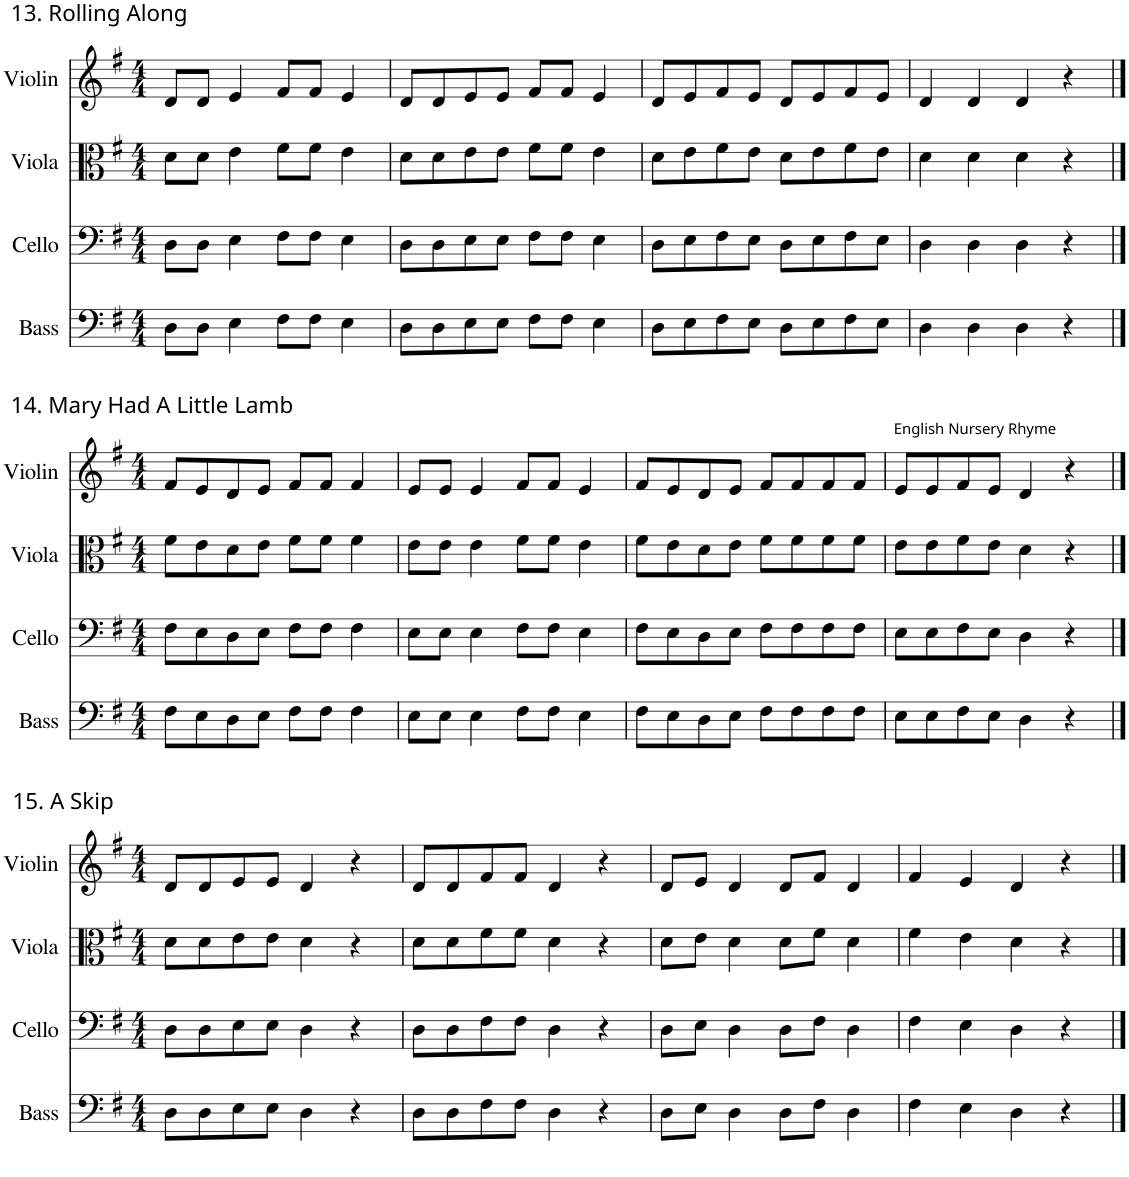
**kern	**kern	**kern	**kern
*part4	*part3	*part2	*part1
*staff4	*staff3	*staff2	*staff1
*I"Bass	*I"Cello	*I"Viola	*I"Violin
*I'Bass	*I'Cello	*I'Vla.	*I'Violin
!!LO:PB:g=z
*clefF4	*clefF4	*clefC3	*clefG2
*Trd7c12	*	*	*
*k[f#]	*k[f#]	*k[f#]	*k[f#]
*M4/4	*M4/4	*M4/4	*M4/4
=1	=1	=1	=1
!	!	!	!LO:TX:a:t=13. Rolling Along
8D\L	8D\L	8d\L	8d/L
8D\J	8D\J	8d\J	8d/J
4E\	4E\	4e\	4e/
8F#\L	8F#\L	8f#\L	8f#/L
8F#\J	8F#\J	8f#\J	8f#/J
4E\	4E\	4e\	4e/
=2	=2	=2	=2
8D\L	8D\L	8d\L	8d/L
8D\	8D\	8d\	8d/
8E\	8E\	8e\	8e/
8E\J	8E\J	8e\J	8e/J
8F#\L	8F#\L	8f#\L	8f#/L
8F#\J	8F#\J	8f#\J	8f#/J
4E\	4E\	4e\	4e/
=3	=3	=3	=3
8D\L	8D\L	8d\L	8d/L
8E\	8E\	8e\	8e/
8F#\	8F#\	8f#\	8f#/
8E\J	8E\J	8e\J	8e/J
8D\L	8D\L	8d\L	8d/L
8E\	8E\	8e\	8e/
8F#\	8F#\	8f#\	8f#/
8E\J	8E\J	8e\J	8e/J
=4	=4	=4	=4
4D\	4D\	4d\	4d/
4D\	4D\	4d\	4d/
4D\	4D\	4d\	4d/
4r	4r	4r	4r
!!LO:LB:g=z
==1	==1	==1	==1
*M4/4	*M4/4	*M4/4	*M4/4
!	!	!	!LO:TX:a:t=14. Mary Had A Little Lamb
8F#\L	8F#\L	8f#\L	8f#/L
8E\	8E\	8e\	8e/
8D\	8D\	8d\	8d/
8E\J	8E\J	8e\J	8e/J
8F#\L	8F#\L	8f#\L	8f#/L
8F#\J	8F#\J	8f#\J	8f#/J
4F#\	4F#\	4f#\	4f#/
=2	=2	=2	=2
8E\L	8E\L	8e\L	8e/L
8E\J	8E\J	8e\J	8e/J
4E\	4E\	4e\	4e/
8F#\L	8F#\L	8f#\L	8f#/L
8F#\J	8F#\J	8f#\J	8f#/J
4E\	4E\	4e\	4e/
=3	=3	=3	=3
8F#\L	8F#\L	8f#\L	8f#/L
8E\	8E\	8e\	8e/
8D\	8D\	8d\	8d/
8E\J	8E\J	8e\J	8e/J
8F#\L	8F#\L	8f#\L	8f#/L
8F#\	8F#\	8f#\	8f#/
8F#\	8F#\	8f#\	8f#/
8F#\J	8F#\J	8f#\J	8f#/J
=4	=4	=4	=4
!	!	!	!LO:TX:a:t=English Nursery Rhyme
8E\L	8E\L	8e\L	8e/L
8E\	8E\	8e\	8e/
8F#\	8F#\	8f#\	8f#/
8E\J	8E\J	8e\J	8e/J
4D\	4D\	4d\	4d/
4r	4r	4r	4r
!!LO:LB:g=z
==1	==1	==1	==1
*M4/4	*M4/4	*M4/4	*M4/4
!	!	!	!LO:TX:a:t=15. A Skip
8D\L	8D\L	8d\L	8d/L
8D\	8D\	8d\	8d/
8E\	8E\	8e\	8e/
8E\J	8E\J	8e\J	8e/J
4D\	4D\	4d\	4d/
4r	4r	4r	4r
=2	=2	=2	=2
8D\L	8D\L	8d\L	8d/L
8D\	8D\	8d\	8d/
8F#\	8F#\	8f#\	8f#/
8F#\J	8F#\J	8f#\J	8f#/J
4D\	4D\	4d\	4d/
4r	4r	4r	4r
=3	=3	=3	=3
8D\L	8D\L	8d\L	8d/L
8E\J	8E\J	8e\J	8e/J
4D\	4D\	4d\	4d/
8D\L	8D\L	8d\L	8d/L
8F#\J	8F#\J	8f#\J	8f#/J
4D\	4D\	4d\	4d/
=4	=4	=4	=4
4F#\	4F#\	4f#\	4f#/
4E\	4E\	4e\	4e/
4D\	4D\	4d\	4d/
4r	4r	4r	4r
==	==	==	==
*-	*-	*-	*-
